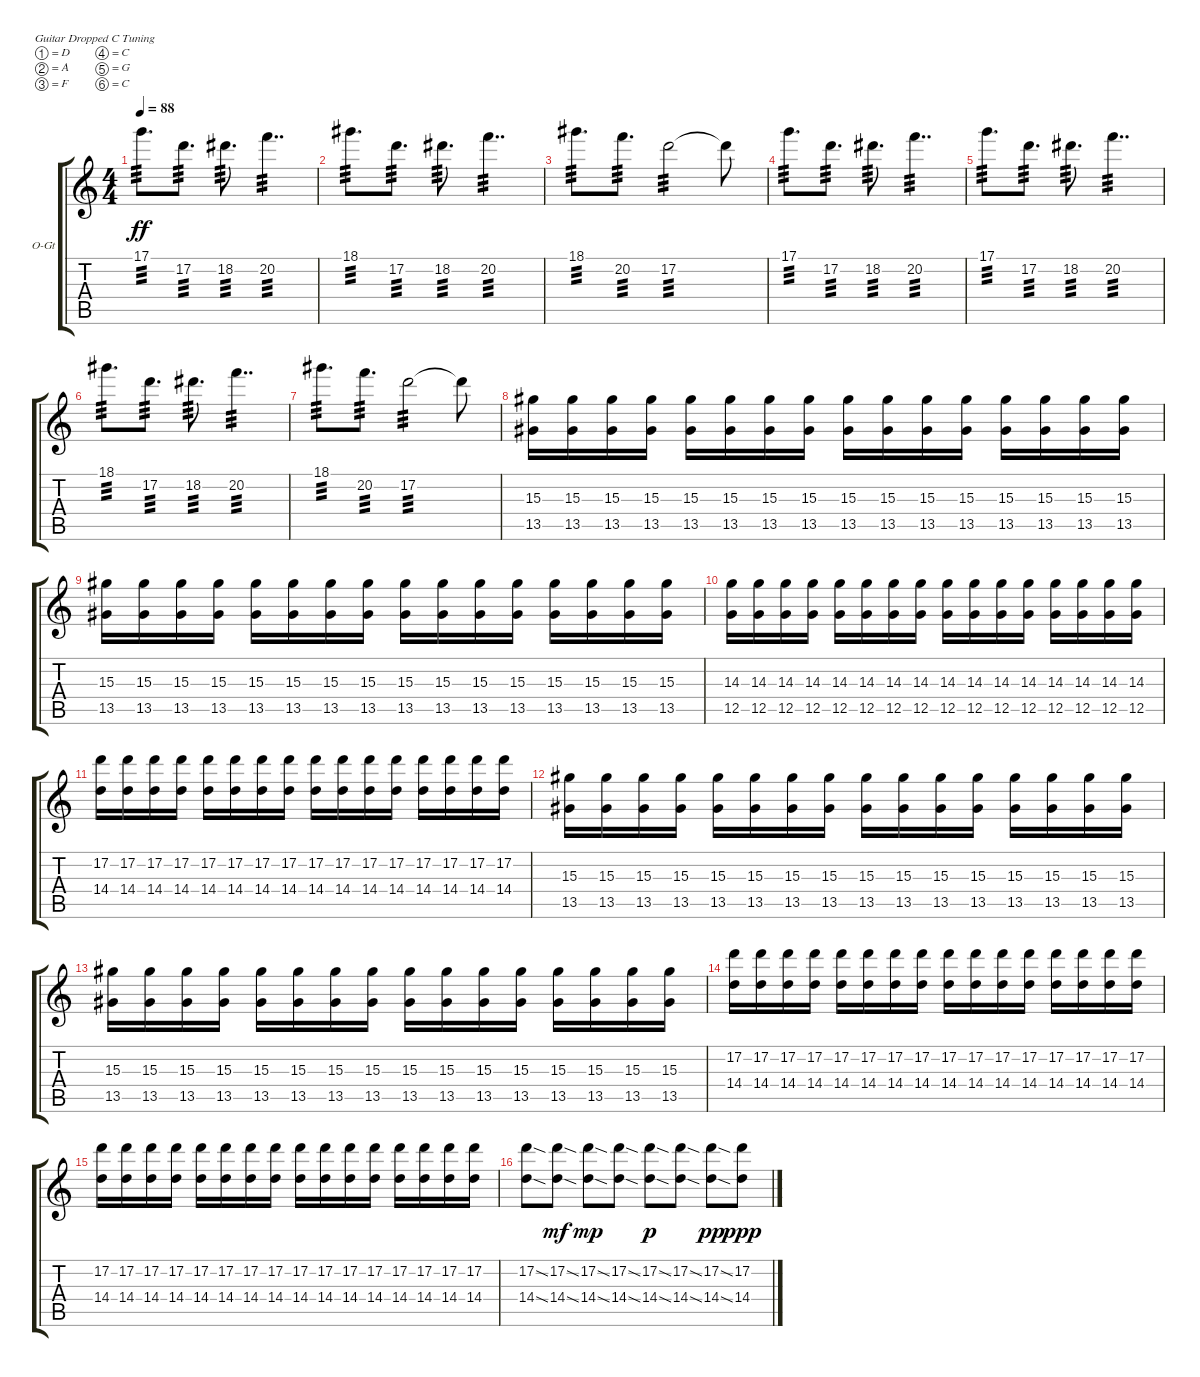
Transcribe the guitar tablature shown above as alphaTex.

\defaultSystemsLayout 4
\bracketExtendMode groupsimilarinstruments
\firstSystemTrackNameOrientation horizontal
\otherSystemsTrackNameOrientation horizontal
\track ("Guitar l" "O-Gt") {instrument overdrivenguitar}
\staff {score tabs}
\tuning (D4 A3 F3 C3 G2 C2)
\ts (4 4)
\tempo 88
\clef g2
\ks c
17.1.8{d tp 3 dy ff} 17.2.8{d tp 3} 18.2.8{d tp 3} 20.2.4{dd tp 3} |
18.1.8{d tp 3} 17.2.8{d tp 3} 18.2.8{d tp 3} 20.2.4{dd tp 3} |
18.1.8{d tp 3} 20.2.8{d tp 3} 17.2.2{tp 3} 17.2{t}.8 |
17.1.8{d tp 3} 17.2.8{d tp 3} 18.2.8{d tp 3} 20.2.4{dd tp 3} |
17.1.8{d tp 3} 17.2.8{d tp 3} 18.2.8{d tp 3} 20.2.4{dd tp 3} |
18.1.8{d tp 3} 17.2.8{d tp 3} 18.2.8{d tp 3} 20.2.4{dd tp 3} |
18.1.8{d tp 3} 20.2.8{d tp 3} 17.2.2{tp 3} 17.2{t}.8 |
(13.5 15.3).16 (13.5 15.3).16 (13.5 15.3).16 (13.5 15.3).16 (13.5 15.3).16 (13.5 15.3).16 (13.5 15.3).16 (13.5 15.3).16 (13.5 15.3).16 (13.5 15.3).16 (13.5 15.3).16 (13.5 15.3).16 (13.5 15.3).16 (13.5 15.3).16 (13.5 15.3).16 (13.5 15.3).16 |
(13.5 15.3).16 (13.5 15.3).16 (13.5 15.3).16 (13.5 15.3).16 (13.5 15.3).16 (13.5 15.3).16 (13.5 15.3).16 (13.5 15.3).16 (13.5 15.3).16 (13.5 15.3).16 (13.5 15.3).16 (13.5 15.3).16 (13.5 15.3).16 (13.5 15.3).16 (13.5 15.3).16 (13.5 15.3).16 |
(12.5 14.3).16 (12.5 14.3).16 (12.5 14.3).16 (12.5 14.3).16 (12.5 14.3).16 (12.5 14.3).16 (12.5 14.3).16 (12.5 14.3).16 (12.5 14.3).16 (12.5 14.3).16 (12.5 14.3).16 (12.5 14.3).16 (12.5 14.3).16 (12.5 14.3).16 (12.5 14.3).16 (12.5 14.3).16 |
(14.4 17.2).16 (14.4 17.2).16 (14.4 17.2).16 (14.4 17.2).16 (14.4 17.2).16 (14.4 17.2).16 (14.4 17.2).16 (14.4 17.2).16 (14.4 17.2).16 (14.4 17.2).16 (14.4 17.2).16 (14.4 17.2).16 (14.4 17.2).16 (14.4 17.2).16 (14.4 17.2).16 (14.4 17.2).16 |
(13.5 15.3).16 (13.5 15.3).16 (13.5 15.3).16 (13.5 15.3).16 (13.5 15.3).16 (13.5 15.3).16 (13.5 15.3).16 (13.5 15.3).16 (13.5 15.3).16 (13.5 15.3).16 (13.5 15.3).16 (13.5 15.3).16 (13.5 15.3).16 (13.5 15.3).16 (13.5 15.3).16 (13.5 15.3).16 |
(13.5 15.3).16 (13.5 15.3).16 (13.5 15.3).16 (13.5 15.3).16 (13.5 15.3).16 (13.5 15.3).16 (13.5 15.3).16 (13.5 15.3).16 (13.5 15.3).16 (13.5 15.3).16 (13.5 15.3).16 (13.5 15.3).16 (13.5 15.3).16 (13.5 15.3).16 (13.5 15.3).16 (13.5 15.3).16 |
(14.4 17.2).16 (14.4 17.2).16 (14.4 17.2).16 (14.4 17.2).16 (14.4 17.2).16 (14.4 17.2).16 (14.4 17.2).16 (14.4 17.2).16 (14.4 17.2).16 (14.4 17.2).16 (14.4 17.2).16 (14.4 17.2).16 (14.4 17.2).16 (14.4 17.2).16 (14.4 17.2).16 (14.4 17.2).16 |
(14.4 17.2).16 (14.4 17.2).16 (14.4 17.2).16 (14.4 17.2).16 (14.4 17.2).16 (14.4 17.2).16 (14.4 17.2).16 (14.4 17.2).16 (14.4 17.2).16 (14.4 17.2).16 (14.4 17.2).16 (14.4 17.2).16 (14.4 17.2).16 (14.4 17.2).16 (14.4 17.2).16 (14.4 17.2).16 |
(17.2{sod} 14.4{sod}).8 (14.4{sod} 17.2{sod}).8{dy mf} (14.4{sod} 17.2{sod}).8{dy mp} (14.4{sod} 17.2{sod}).8 (14.4{sod} 17.2{sod}).8{dy p} (14.4{sod} 17.2{sod}).8 (14.4{sod} 17.2{sod}).8{dy pp} (14.4 17.2).8{dy ppp}
